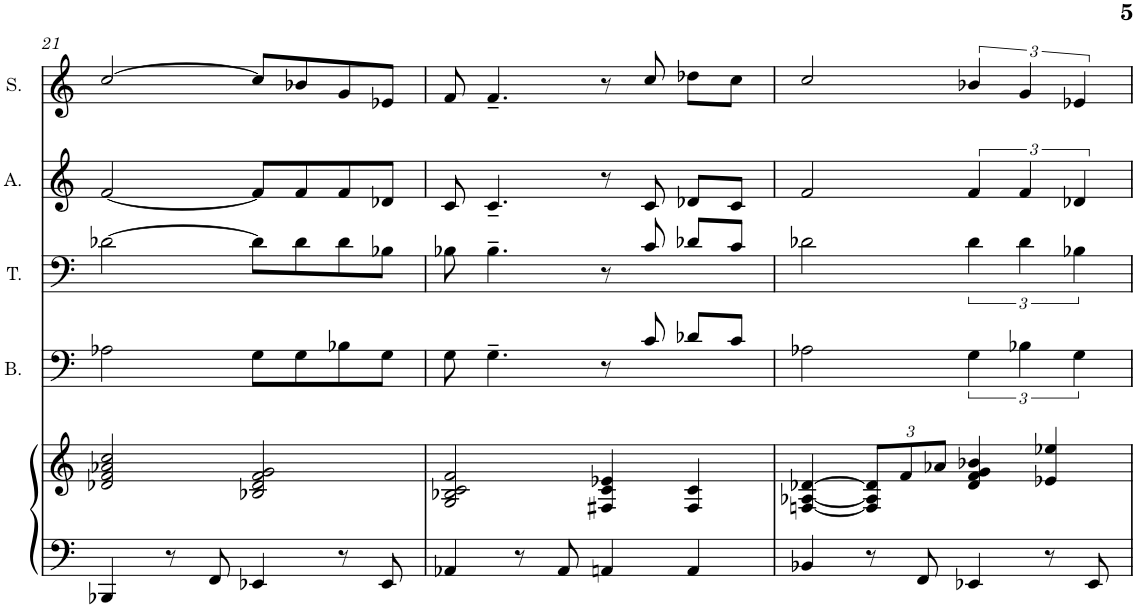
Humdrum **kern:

**kern	**kern	**kern	**kern	**kern	**kern
*part5	*part5	*part4	*part3	*part2	*part1
*staff6	*staff5	*staff4	*staff3	*staff2	*staff1
*I"Piano	*	*I"Bass	*I"Tenor	*I"Alto	*I"Soprano
*I'Pno	*	*I'B.	*I'T.	*I'A.	*I'S.
!!LO:PB:g=z
*clefF4	*clefG2	*clefF4	*clefF4	*clefG2	*clefG2
*k[]	*k[]	*k[]	*k[]	*k[]	*k[]
*M4/4	*M4/4	*M4/4	*M4/4	*M4/4	*M4/4
=21	=21	=21	=21	=21	=21
4BBB-X/	2d-X/ 2f/ 2a-X/ 2cc/	2A-X\	[>2d-X\	[<2f/	[>2cc/
8r	.	.	.	.	.
8FF/	.	.	.	.	.
4EE-X/	2B-X/ 2d-/ 2f/ 2g/	8G\L	8d-\L]	8f/L]	8cc/L]
.	.	8G\	8d-\	8f/	8b-X/
8r	.	8B-X\	8d-\	8f/	8g/
8EE-/	.	8G\J	8B-X\J	8d-X/J	8e-X/J
=22	=22	=22	=22	=22	=22
4AA-X/	2G/ 2B-X/ 2c/ 2f/	8G\	8B-X\	8c/	8f/
.	.	4.G~\	4.B-~\	4.c~/	4.f~/
8r	.	.	.	.	.
8AA-/	.	.	.	.	.
4AAn/	4F#X/ 4c/ 4e-X/	8r	8r	8r	8r
.	.	8c/	8c/	8c/	8cc/
4AA/	4F#/ 4c/	8d-X/L	8d-X/L	8d-X/L	8dd-X\L
.	.	8c/J	8c/J	8c/J	8cc\J
=23	=23	=23	=23	=23	=23
4BB-X/	[<4Fn/ [<4A-X/ [>4d-X/	2A-X\	2d-X\	2f/	2cc/
*	*Xbrackettup	*	*	*	*
8r	12F/] 12A-/] 12d-/]L	.	.	.	.
.	12f/	.	.	.	.
8FF/	.	.	.	.	.
.	12a-X/J	.	.	.	.
4EE-X/	4d-/ 4f/ 4g/ 4b-X/	6G\	6d-\	6f/	6b-X/
.	.	6B-X\	6d-\	6f/	6g/
8r	4e-X/ 4ee-X/	.	.	.	.
.	.	6G\	6B-X\	6d-X/	6e-X/
8EE-/	.	.	.	.	.
=	=	=	=	=	=
*-	*-	*-	*-	*-	*-
